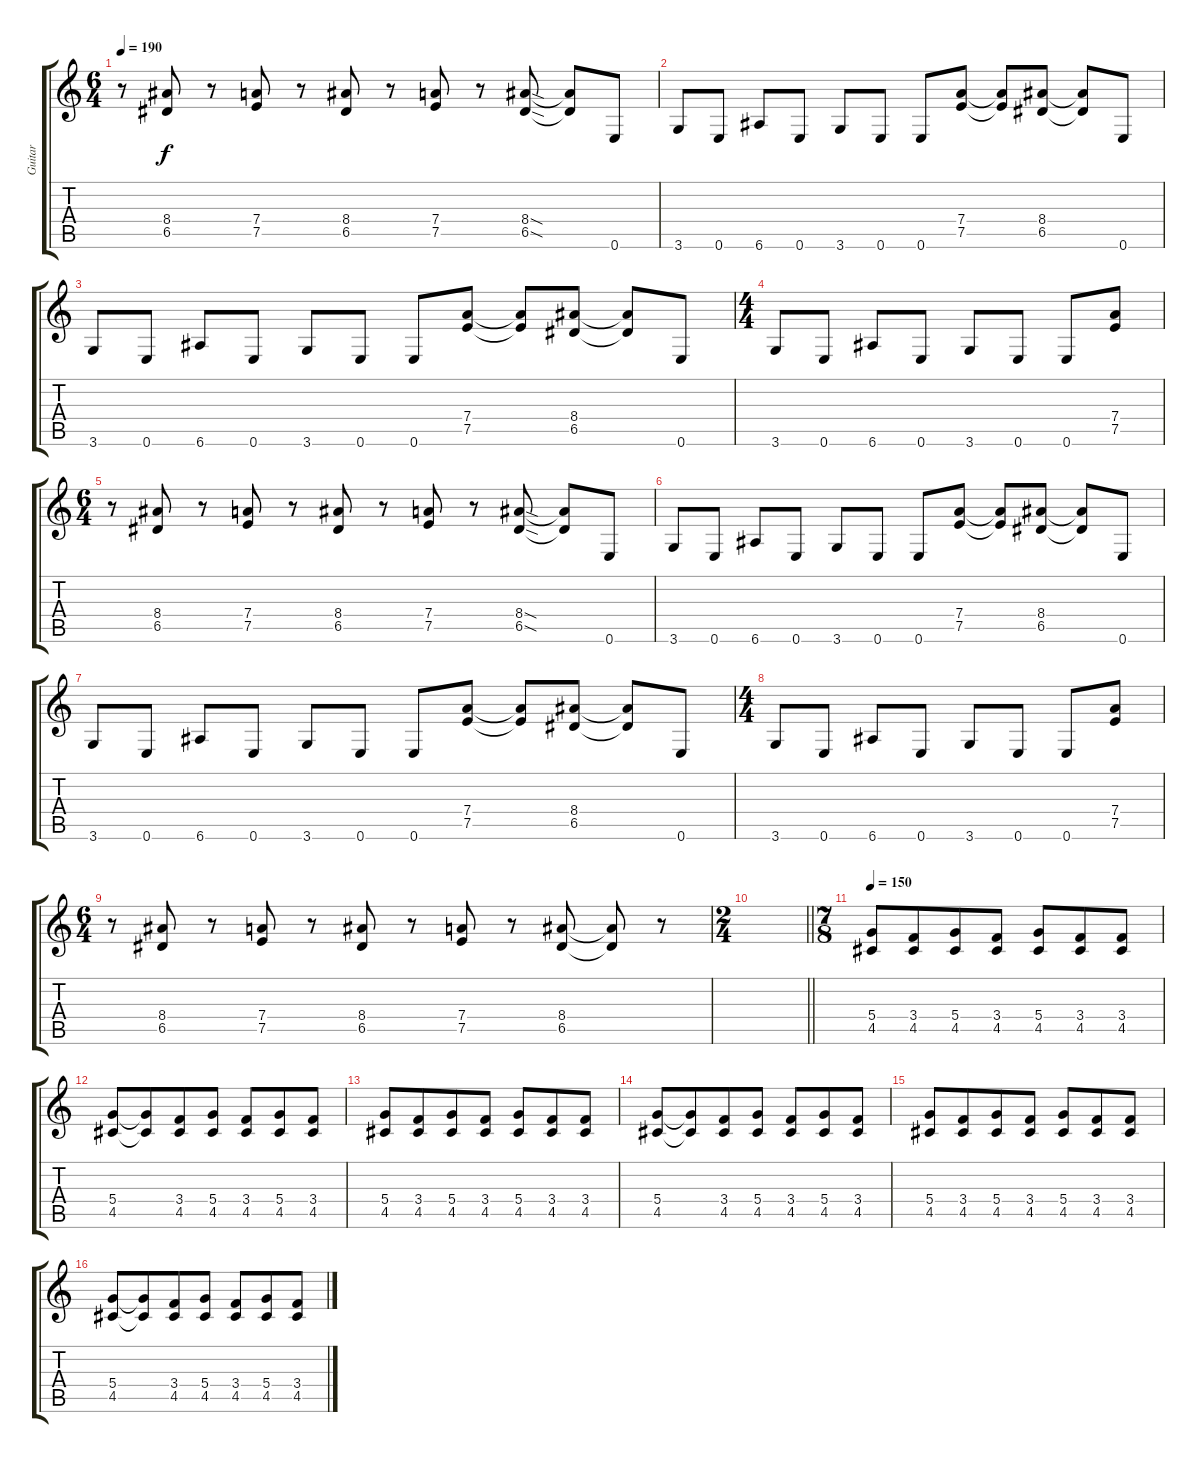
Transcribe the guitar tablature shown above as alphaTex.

\track ("Guitar" "Guitar") {instrument overdrivenguitar}
\staff {score tabs}
\tuning (E4 B3 G3 D3 A2 E2) {hide}
\ts (6 4)
\tempo 190
\clef g2
\ks c
r.8{dy f} (8.4 6.5).8 r.8 (7.4 7.5).8 r.8 (8.4 6.5).8 r.8 (7.4 7.5).8 r.8 (8.4{sod} 6.5{sod}).8 (8.4{t} 6.5{t}).8 0.6.8 |
3.6.8 0.6.8 6.6.8 0.6.8 3.6.8 0.6.8 0.6.8 (7.4 7.5).8 (7.4{t} 7.5{t}).8 (8.4 6.5).8 (8.4{t} 6.5{t}).8 0.6.8 |
3.6.8 0.6.8 6.6.8 0.6.8 3.6.8 0.6.8 0.6.8 (7.4 7.5).8 (7.4{t} 7.5{t}).8 (8.4 6.5).8 (8.4{t} 6.5{t}).8 0.6.8 |
\ts (4 4)
3.6.8 0.6.8 6.6.8 0.6.8 3.6.8 0.6.8 0.6.8 (7.4 7.5).8 |
\ts (6 4)
r.8 (8.4 6.5).8 r.8 (7.4 7.5).8 r.8 (8.4 6.5).8 r.8 (7.4 7.5).8 r.8 (8.4{sod} 6.5{sod}).8 (8.4{t} 6.5{t}).8 0.6.8 |
3.6.8 0.6.8 6.6.8 0.6.8 3.6.8 0.6.8 0.6.8 (7.4 7.5).8 (7.4{t} 7.5{t}).8 (8.4 6.5).8 (8.4{t} 6.5{t}).8 0.6.8 |
3.6.8 0.6.8 6.6.8 0.6.8 3.6.8 0.6.8 0.6.8 (7.4 7.5).8 (7.4{t} 7.5{t}).8 (8.4 6.5).8 (8.4{t} 6.5{t}).8 0.6.8 |
\ts (4 4)
3.6.8 0.6.8 6.6.8 0.6.8 3.6.8 0.6.8 0.6.8 (7.4 7.5).8 |
\ts (6 4)
r.8 (8.4 6.5).8 r.8 (7.4 7.5).8 r.8 (8.4 6.5).8 r.8 (7.4 7.5).8 r.8 (8.4 6.5).8 (8.4{t} 6.5{t}).8 r.8 |
\ts (2 4)
\barLineRight lightlight
|
\ts (7 8)
\tempo 150
(5.4 4.5).8 (3.4 4.5).8 (5.4 4.5).8 (3.4 4.5).8 (5.4 4.5).8 (3.4 4.5).8 (3.4 4.5).8 |
(5.4 4.5).8 (5.4{t} 4.5{t}).8 (3.4 4.5).8 (5.4 4.5).8 (3.4 4.5).8 (5.4 4.5).8 (3.4 4.5).8 |
(5.4 4.5).8 (3.4 4.5).8 (5.4 4.5).8 (3.4 4.5).8 (5.4 4.5).8 (3.4 4.5).8 (3.4 4.5).8 |
(5.4 4.5).8 (5.4{t} 4.5{t}).8 (3.4 4.5).8 (5.4 4.5).8 (3.4 4.5).8 (5.4 4.5).8 (3.4 4.5).8 |
(5.4 4.5).8 (3.4 4.5).8 (5.4 4.5).8 (3.4 4.5).8 (5.4 4.5).8 (3.4 4.5).8 (3.4 4.5).8 |
(5.4 4.5).8 (5.4{t} 4.5{t}).8 (3.4 4.5).8 (5.4 4.5).8 (3.4 4.5).8 (5.4 4.5).8 (3.4 4.5).8
